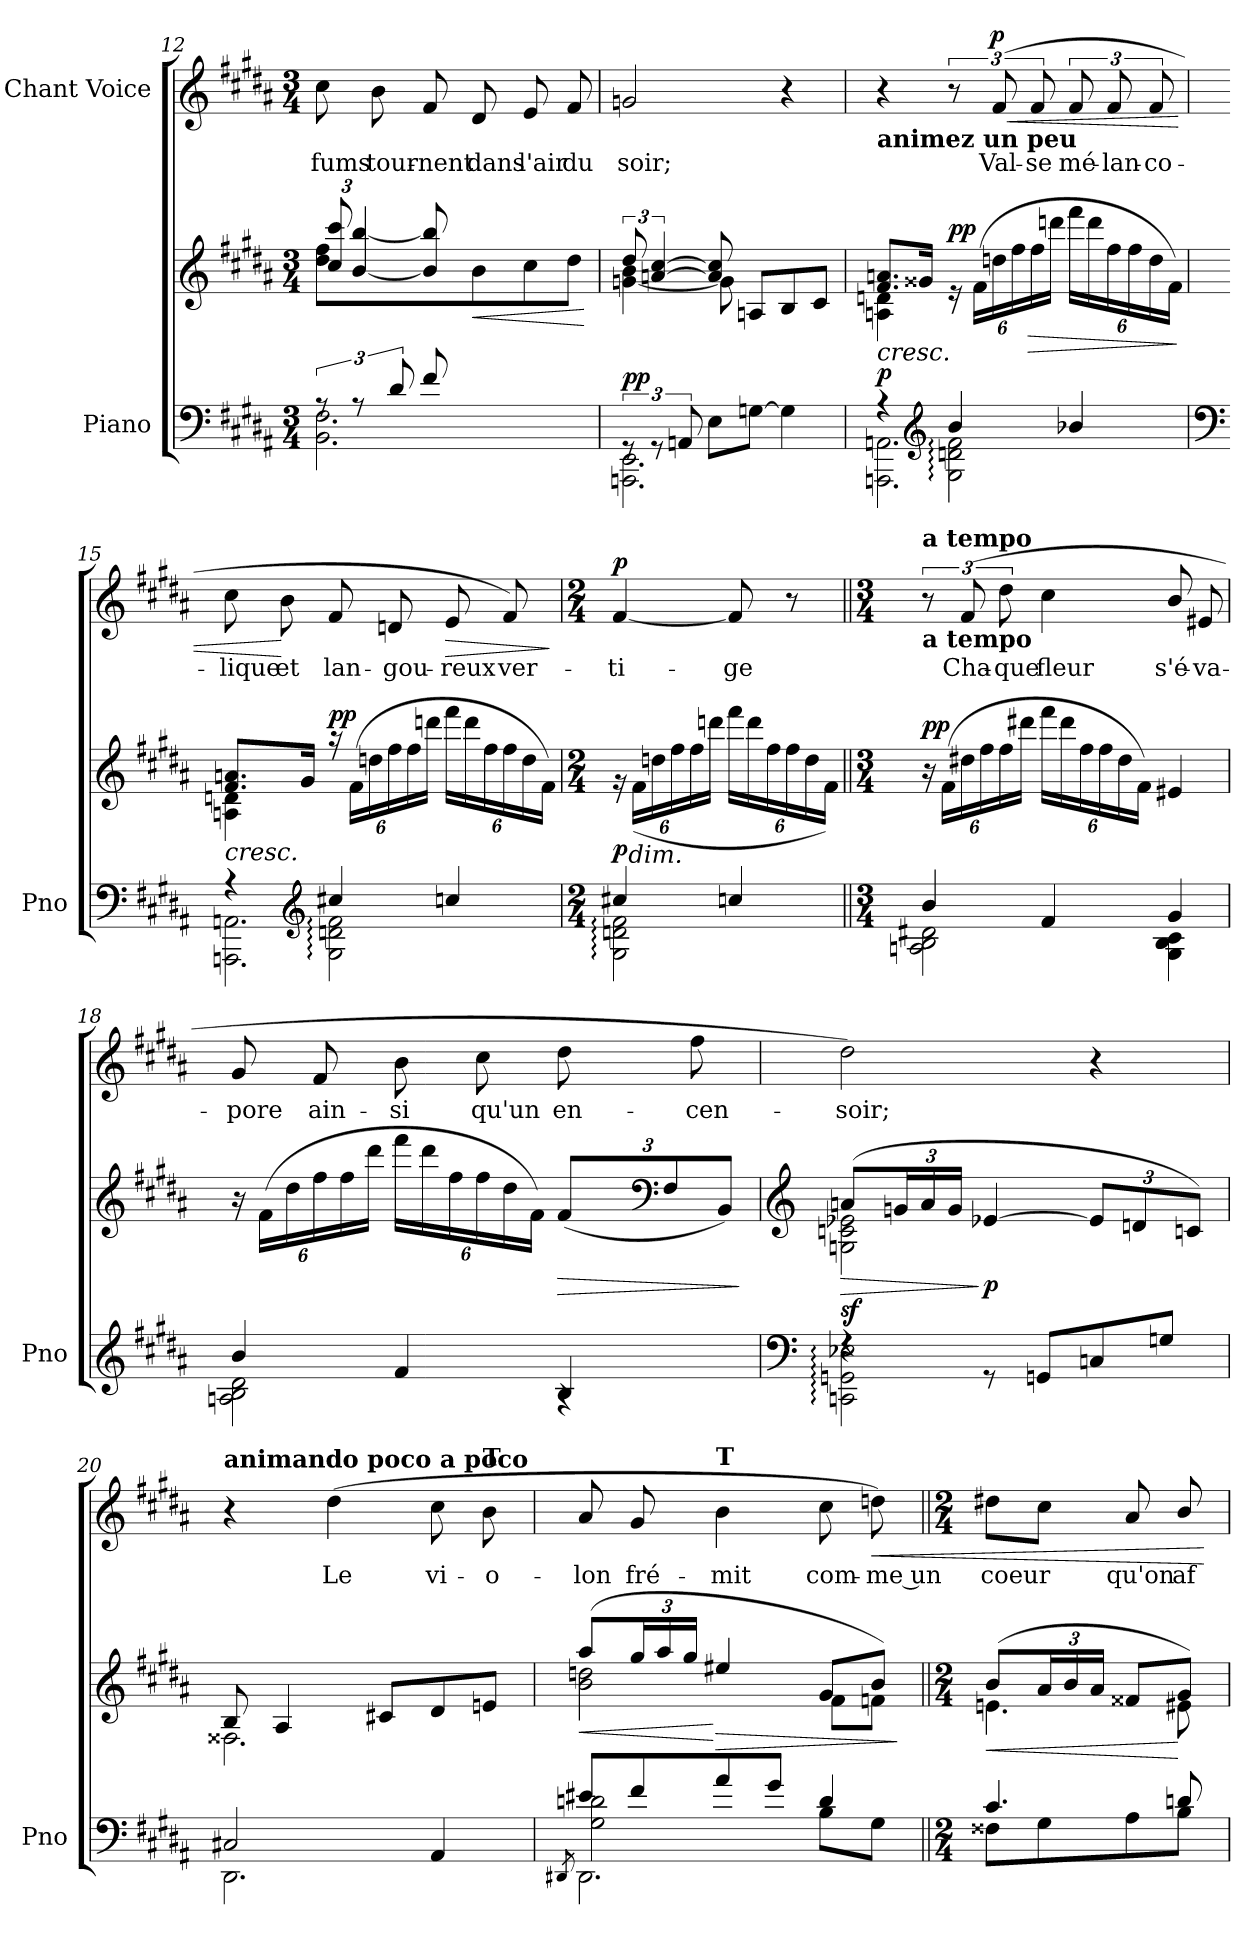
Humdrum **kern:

**kern	**kern	**dynam	**kern	**text	**dynam
*part2	*part2	*part2	*part1	*part1	*part1
*staff3	*staff2	*staff2/3	*staff1	*staff1	*staff1
*I"Piano	*	*	*I"Chant Voice	*	*
*I'Pno	*	*	*	*	*
*clefF4	*clefG2	*	*clefG2	*	*
*k[f#c#g#d#a#]	*k[f#c#g#d#a#]	*	*k[f#c#g#d#a#]	*	*
*M3/4	*M3/4	*	*M3/4	*	*
=12	=12	=12	=12	=12	=12
*^	*^	*	*	*	*
*	*^	*	*	*	*	*	*
*	*	*	*	*Xbrackettup	*	*	*	*
!	!	!	!	!	!	!	!LO:LY:b	!
4ryy	12rA	2.BB\ 2.F#\	4dd#\ 4ff#\	12cc#/ 12ccc#/	.	8cc#\	-fums	.
.	12rA	.	.	[6b/ [6bb/	.	.	.	.
!	!	!	!	!	!	!	!LO:LY:b	!
.	.	.	.	.	.	8b\	tour-	.
.	12d#/	.	.	.	.	.	.	.
!	!	!	!	!	!	!	!LO:LY:b	!
8f#/L	2rBByy	.	8ryy	8b/] 8bb/]	.	8f#/	-nent	.
!	!	!	!	!	!LO:HP:b	!	!LO:LY:b	!
4.ryy	.	.	8b\	4.ryy	<	8d#/	dans	.
!	!	!	!	!	!	!	!LO:LY:b	!
.	.	.	8cc#\	.	.	8e/	l'air	.
!	!	!	!	!	!	!	!LO:LY:b	!
.	.	.	8dd#\J	.	.	8f#/	du	.
*v	*v	*v	*	*	*	*	*	*
*	*v	*v	*	*	*	*
.	.	[	.	.	.
=13	=13	=13	=13	=13	=13
*^	*	*	*	*	*
*	*	*brackettup	*	*	*	*
*	*	*^	*	*	*	*
!	!	!	!	!LO:DY:a=2	!	!LO:LY:b	!
12rGG	2.AAAn\ 2.EE\	12dd#/	[4gn\ 4b\	pp	2gn/	soir;	.
12rGG	.	[6an/ [6cc#/	.	.	.	.	.
12AAn/	.	.	.	.	.	.	.
8E\L	.	8a/] 8cc#/]	8g\]	.	.	.	.
[8Gn\J	.	8An/L	4.ryy	.	.	.	.
4G\]	.	8B/	.	.	4r	.	.
.	.	8c#/J	.	.	.	.	.
!!LO:PB:g=z
=14	=14	=14	=14	=14	=14	=14	=14
*	*^	*	*	*	*	*	*
!	!	!	!	!	!	!LO:TX:b:B:t=animez un peu	!	!
!	!	!	!	!	!LO:HP:b	!	!	!
!	!	!	!	!	!LO:DY:n=1:a=2	!	!	!
4r	2.AAAn\ 2.AAn\	4ryy	4An\ 4dn\	8.f#/ 8.an/L	< p	4r	.	.
.	.	.	.	16g##X/Jk	.	.	.	.
*clefG2	*	*	*	*	*	*	*	*
*	*	*	*Xbrackettup	*	*	*	*	*
!	!	!	!	!	!LO:DY:n=2:a	!	!	!
4b/	.	2G#\: 2dn\: 2f#\:	24re	2rgyy	pp	12r	.	.
.	.	.	(>24f#\LL	.	.	.	.	.
!	!	!	!	!	!	!	!LO:LY:b	!LO:HP:b
!	!	!	!	!	!	!	!	!LO:DY:n=1:a
.	.	.	24ddn\	.	.	(>12f#/	Val-	< p
.	.	.	24ff#\	.	[	.	.	.
!	!	!	!	!	!LO:HP:b	!	!LO:LY:b	!
.	.	.	24ff#\	.	>	12f#/	-se	.
.	.	.	24dddn\JJ	.	.	.	.	.
!	!	!	!	!	!	!	!LO:LY:b	!
4b-X/	.	.	24fff#\LL	.	.	12f#/	mé-	.
.	.	.	24ddd\	.	.	.	.	.
!	!	!	!	!	!	!	!LO:LY:b	!
.	.	.	24ff#\	.	.	12f#/	-lan-	.
.	.	.	24ff#\	.	.	.	.	.
!	!	!	!	!	!	!	!LO:LY:b	!
.	.	.	24dd\	.	.	12f#/	-co-	.
.	.	.	24f#\JJ)	.	.	.	.	.
*v	*v	*v	*	*	*	*	*	*
*	*v	*v	*	*	*	*
.	.	]	.	.	.
=15	=15	=15	=15	=15	=15
*clefF4	*	*	*	*	*
*^	*	*	*	*	*
*	*^	*	*	*	*	*
!	!	!	!	!LO:HP:b	!	!LO:LY:b	!
*	*	*	*^	*	*	*	*
4r	2.AAAn\ 2.AAn\	4ryy	8.f#/ 8.an/L	4An\ 4dn\	<	8cc#\	-lique	.
!	!	!	!	!	!	!	!LO:LY:b	!
.	.	.	.	.	.	8b\	et	[
.	.	.	16g#/Jk	.	.	.	.	.
*clefG2	*	*	*	*	*	*	*	*
!	!	!	!	!	!LO:DY:a	!	!LO:LY:b	!
4cc#X/	.	2G#\: 2dn\: 2f#\:	2rFyy	24raa	pp	8f#/	lan-	.
.	.	.	.	(>24f#\LL	.	.	.	.
.	.	.	.	24ddn\	.	.	.	.
!	!	!	!	!	!	!	!LO:LY:b	!
.	.	.	.	24ff#\	.	8dn/	-gou-	.
.	.	.	.	24ff#\	.	.	.	.
.	.	.	.	24dddn\JJ	.	.	.	.
!	!	!	!	!	!	!	!LO:LY:b	!LO:HP:b
4ccn/	.	.	.	24fff#\LL	[	8e/	-reux	>
.	.	.	.	24ddd\	.	.	.	.
.	.	.	.	24ff#\	.	.	.	.
!	!	!	!	!	!	!	!LO:LY:b	!
.	.	.	.	24ff#\	.	8f#/)	ver-	.
.	.	.	.	24dd\	.	.	.	.
.	.	.	.	24f#\JJ)	.	.	.	.
*v	*v	*v	*	*	*	*	*	*
*	*v	*v	*	*	*	*
.	.	.	.	.	]
=16	=16	=16	=16	=16	=16
*M2/4	*M2/4	*	*M2/4	*	*
*^	*^	*	*	*	*
!	!	!	!	!LO:DY:a=2	!	!LO:LY:b	!LO:DY:a
2G#\: 2dn\: 2f#\:	4cc#X/	2ryy	24r	p	[4f#/	-ti-	p
!	!	!	!LO:TX:b:i:t=dim.	!	!	!	!
.	.	.	(>24f#\LL	.	.	.	.
.	.	.	24ddn\	.	.	.	.
.	.	.	24ff#\	.	.	.	.
.	.	.	24ff#\	.	.	.	.
.	.	.	24dddn\JJ	.	.	.	.
!	!	!	!	!	!	!LO:LY:b	!
.	4ccn/	.	24fff#\LL	.	8f#/]	-ge	.
.	.	.	24ddd\	.	.	.	.
.	.	.	24ff#\	.	.	.	.
.	.	.	24ff#\	.	8r	.	.
.	.	.	24dd\	.	.	.	.
.	.	.	24f#\JJ)	.	.	.	.
*	*	*v	*v	*	*	*	*
!!LO:LB:g=z
=17||	=17||	=17||	=17||	=17||	=17||	=17||
*M3/4	*	*M3/4	*	*M3/4	*	*
*	*	*^	*	*	*	*
!	!	!	!	!	!LO:TX:b:B:t=a tempo	!	!
!	!	!	!	!	!LO:TX:a:B:t=a tempo	!	!
!	!	!	!	!LO:DY:a	!	!	!
*	*	*v	*v	*	*	*	*
4b/	2An\ 2B\ 2d#X\	24r	pp	12r	.	.
.	.	(>24f#\LL	.	.	.	.
!	!	!	!	!	!LO:LY:b	!
.	.	24dd#X\	.	(>12f#/	Cha-	.
.	.	24ff#\	.	.	.	.
!	!	!	!	!	!LO:LY:b	!
.	.	24ff#\	.	12dd#\	-que	.
.	.	24ddd#X\JJ	.	.	.	.
!	!	!	!	!	!LO:LY:b	!
4f#/	.	24fff#\LL	.	4cc#\	fleur	.
.	.	24ddd#\	.	.	.	.
.	.	24ff#\	.	.	.	.
.	.	24ff#\	.	.	.	.
.	.	24dd#\	.	.	.	.
.	.	24f#\JJ)	.	.	.	.
!	!	!	!	!	!LO:LY:b	!
4g#/	4G#\ 4B\ 4c#\	4e#X/	.	8b/	s'é-	.
!	!	!	!	!	!LO:LY:b	!
.	.	.	.	8e#X/	-va-	.
=18	=18	=18	=18	=18	=18	=18
!	!	!	!	!	!LO:LY:b	!
4b/	2An\ 2B\ 2d#\	24r	.	8g#/	-pore	.
.	.	(>24f#\LL	.	.	.	.
.	.	24dd#\	.	.	.	.
!	!	!	!	!	!LO:LY:b	!
.	.	24ff#\	.	8f#/	ain-	.
.	.	24ff#\	.	.	.	.
.	.	24ddd#\JJ	.	.	.	.
!	!	!	!	!	!LO:LY:b	!
4f#/	.	24fff#\LL	.	8b\	-si	.
.	.	24ddd#\	.	.	.	.
.	.	24ff#\	.	.	.	.
!	!	!	!	!	!LO:LY:b	!
.	.	24ff#\	.	8cc#\	qu'un	.
.	.	24dd#\	.	.	.	.
.	.	24f#\JJ)	.	.	.	.
!	!	!	!LO:HP:b	!	!LO:LY:b	!
4B/	4rA	(<12f#/L	>	8dd#\	en-	.
*	*	*clefF4	*	*	*	*
.	.	12F#/	.	.	.	.
!	!	!	!	!	!LO:LY:b	!
.	.	.	.	8ff#\	-cen-	.
.	.	12BB/J)	.	.	.	.
*v	*v	*	*	*	*	*
.	.	]	.	.	.
=19	=19	=19	=19	=19	=19
*clefF4	*clefG2	*	*	*	*
*^	*	*	*	*	*
!	!	!	!LO:HP:b	!	!LO:LY:b	!
*	*	*^	*	*	*	*
!	!	!	!	!LO:DY:n=1:a=2	!	!	!
4rF	2CCn\: 2GGn\: 2E-X\:	(>8an/L	2Gn\ 2cn\ 2e-X\	> sf	2dd#\)	-soir;	.
.	.	24gn/L	.	.	.	.	.
.	.	24a/	.	.	.	.	.
.	.	24g/JJ	.	.	.	.	.
!	!	!	!	!LO:DY:n=2:b	!	!	!
8rGG	.	[4e-X/	.	] p	.	.	.
8GGn/L	.	.	.	.	.	.	.
8Cn/	4rGGyy	12e-/L]	4reyy	.	4r	.	.
.	.	12dn/	.	.	.	.	.
8Gn/J	.	.	.	.	.	.	.
.	.	12cn/J)	.	.	.	.	.
!!LO:LB:g=z
=20	=20	=20	=20	=20	=20	=20	=20
!	!	!	!	!	!LO:TX:a:B:t=animando poco a poco	!	!
2C#X/	2.DD#\	8B/	(<2.F##X\	.	4r	.	.
.	.	4A#/	.	.	.	.	.
!	!	!	!	!	!	!LO:LY:b	!
.	.	.	.	.	(>4dd#\	Le	.
.	.	8c#X/L	.	.	.	.	.
!	!	!	!	!	!	!LO:LY:b	!
4AA#/	.	8d#/	.	.	8cc#\	vi-	.
!	!	!	!	!	!LO:TX:a:B:t=T	!	!
!	!	!	!	!	!	!LO:LY:b	!
.	.	8en/J	.	.	8b\	-o-	.
=21	=21	=21	=21	=21	=21	=21	=21
*	*^	*	*	*	*	*	*
.	.	8qDD#X/	.	.	.	.	.	.
!	!	!	!	!	!LO:HP:b	!	!LO:LY:b	!
8e#X/L	2G#\ 2dn\	2.DD#\	(>8aa#/L	2b\ 2ddn\	<	8a#/	-lon	.
!	!	!	!	!	!	!	!LO:LY:b	!
8f#/	.	.	24gg#/L	.	.	8g#/	fré-	.
.	.	.	24aa#/	.	.	.	.	.
.	.	.	24gg#/JJ	.	.	.	.	.
!	!	!	!	!	!	!LO:TX:a:B:t=T	!	!
!	!	!	!	!	!LO:HP:n=1:b	!	!LO:LY:b	!
8a#/	.	.	4ee#X/	.	[ >	4b\	-mit	.
8g#/J	.	.	.	.	.	.	.	.
!	!	!	!	!	!	!	!LO:LY:b	!
4d/	8B\L)	.	8g#/L	8f#\L	.	8cc#\	com-	.
!	!	!	!	!	!	!	!LO:LY:b	!LO:HP:b
.	8G#\J	.	8b/J)	8fn\J	.	8ddn\)	-me un	<
*v	*v	*v	*	*	*	*	*	*
*	*v	*v	*	*	*	*
.	.	]	.	.	.
=22||	=22||	=22||	=22||	=22||	=22||
*M2/4	*M2/4	*	*M2/4	*	*
*^	*	*	*	*	*
!	!	!	!LO:HP:b	!	!LO:LY:b	!
*	*	*^	*	*	*	*
4.c#/	8F##X\L	(>8b/L	4.en\	<	8dd#X\L	coeur	.
.	8G#\	24a#/L	.	.	8cc#\J	.	.
.	.	24b/	.	.	.	.	.
.	.	24a#/JJ	.	.	.	.	.
!	!	!	!	!	!	!LO:LY:b	!
.	8A#\	8f##X/L	.	.	8a#/	qu'on	.
!	!	!	!	!	!	!LO:LY:b	!
8dn/	8B\J	8g#/J)	8e#X\	[	8b/	af-	.
*v	*v	*	*	*	*	*	*
*	*v	*v	*	*	*	*
.	.	.	.	.	[
=	=	=	=	=	=
*-	*-	*-	*-	*-	*-
